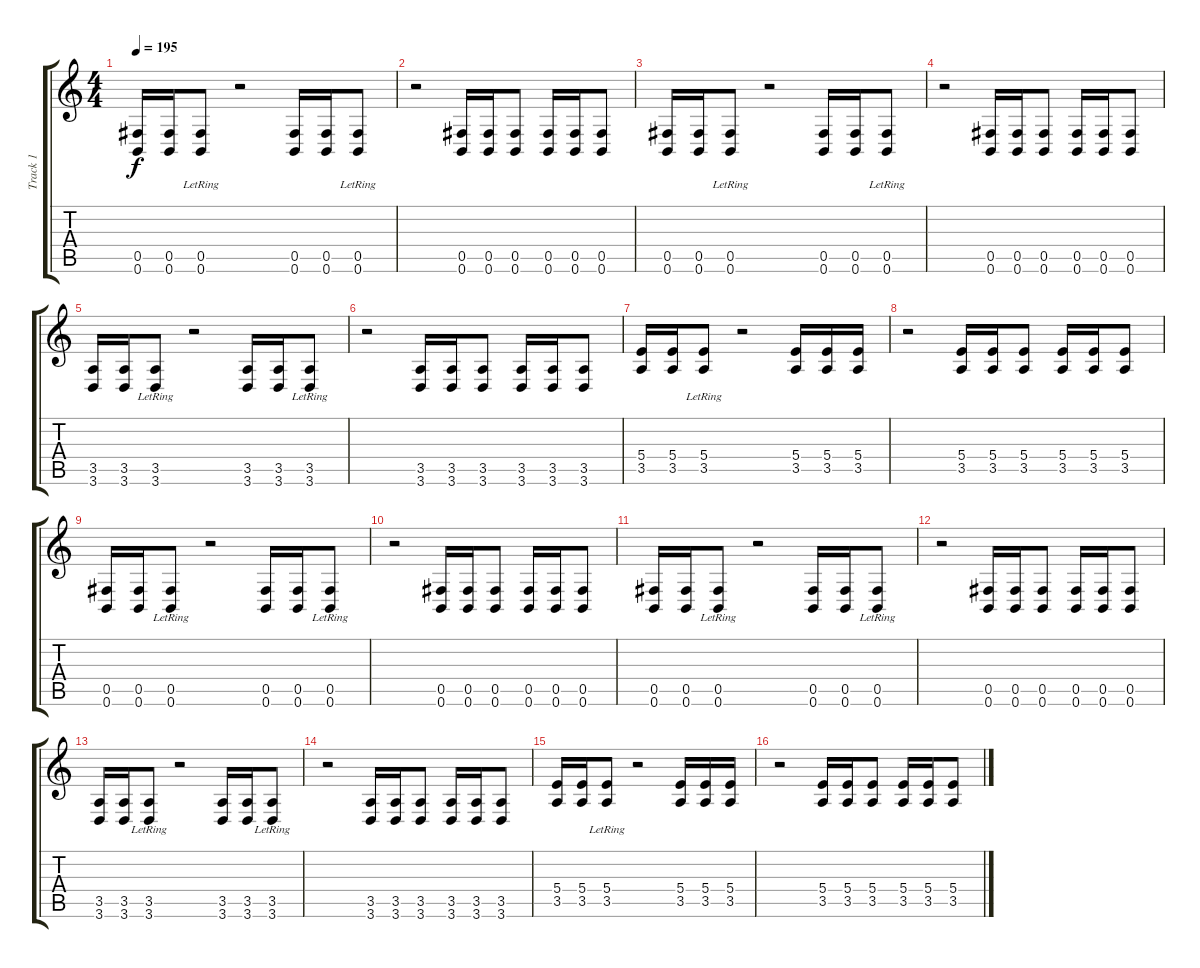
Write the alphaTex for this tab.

\track ("Track 1" "Track 1") {instrument distortionguitar}
\staff {score tabs}
\tuning (Db4 Ab3 E3 B2 Gb2 B1) {hide}
\ts (4 4)
\tempo 195
\clef g2
\ks c
(0.5 0.6).16{dy f instrument distortionguitar} (0.5 0.6).16 (0.5{lr} 0.6{lr}).8 r.2 (0.5 0.6).16 (0.5 0.6).16 (0.5{lr} 0.6{lr}).8 |
r.2 (0.5 0.6).16 (0.5 0.6).16 (0.5 0.6).8 (0.5 0.6).16 (0.5 0.6).16 (0.5 0.6).8 |
(0.5 0.6).16 (0.5 0.6).16 (0.5{lr} 0.6{lr}).8 r.2 (0.5 0.6).16 (0.5 0.6).16 (0.5{lr} 0.6{lr}).8 |
r.2 (0.5 0.6).16 (0.5 0.6).16 (0.5 0.6).8 (0.5 0.6).16 (0.5 0.6).16 (0.5 0.6).8 |
(3.5 3.6).16 (3.5 3.6).16 (3.5{lr} 3.6{lr}).8 r.2 (3.5 3.6).16 (3.5 3.6).16 (3.5{lr} 3.6{lr}).8 |
r.2 (3.5 3.6).16 (3.5 3.6).16 (3.5 3.6).8 (3.5 3.6).16 (3.5 3.6).16 (3.5 3.6).8 |
(5.4 3.5).16 (5.4 3.5).16 (5.4 3.5{lr}).8 r.2 (5.4 3.5).16 (5.4 3.5).16 (5.4 3.5).16 |
r.2 (5.4 3.5).16 (5.4 3.5).16 (5.4 3.5).8 (5.4 3.5).16 (5.4 3.5).16 (5.4 3.5).8 |
(0.5 0.6).16 (0.5 0.6).16 (0.5{lr} 0.6{lr}).8 r.2 (0.5 0.6).16 (0.5 0.6).16 (0.5{lr} 0.6{lr}).8 |
r.2 (0.5 0.6).16 (0.5 0.6).16 (0.5 0.6).8 (0.5 0.6).16 (0.5 0.6).16 (0.5 0.6).8 |
(0.5 0.6).16 (0.5 0.6).16 (0.5{lr} 0.6{lr}).8 r.2 (0.5 0.6).16 (0.5 0.6).16 (0.5{lr} 0.6{lr}).8 |
r.2 (0.5 0.6).16 (0.5 0.6).16 (0.5 0.6).8 (0.5 0.6).16 (0.5 0.6).16 (0.5 0.6).8 |
(3.5 3.6).16 (3.5 3.6).16 (3.5{lr} 3.6{lr}).8 r.2 (3.5 3.6).16 (3.5 3.6).16 (3.5{lr} 3.6{lr}).8 |
r.2 (3.5 3.6).16 (3.5 3.6).16 (3.5 3.6).8 (3.5 3.6).16 (3.5 3.6).16 (3.5 3.6).8 |
(5.4 3.5).16 (5.4 3.5).16 (5.4 3.5{lr}).8 r.2 (5.4 3.5).16 (5.4 3.5).16 (5.4 3.5).16 |
r.2 (5.4 3.5).16 (5.4 3.5).16 (5.4 3.5).8 (5.4 3.5).16 (5.4 3.5).16 (5.4 3.5).8
